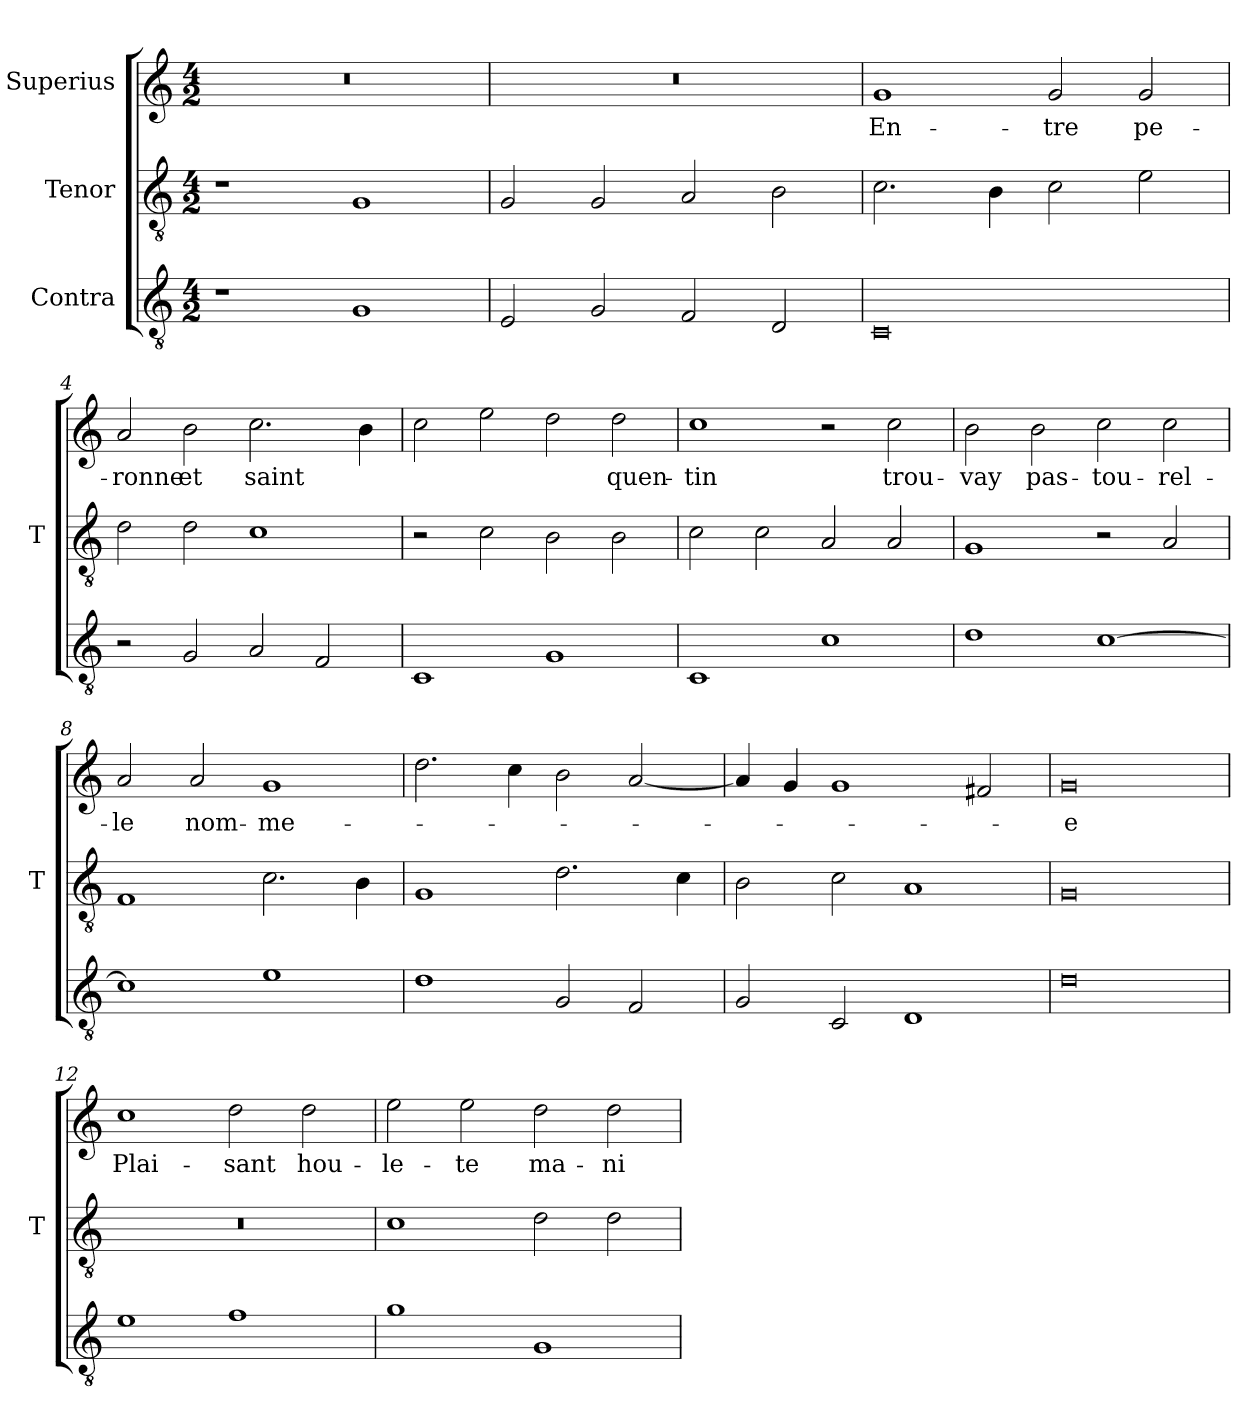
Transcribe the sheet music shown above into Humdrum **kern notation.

**kern	**kern	**kern	**text
*part3	*part2	*part1	*part1
*staff3	*staff2	*staff1	*staff1
*I"Contra	*I"Tenor	*I"Superius	*
*	*I'T	*	*
*clefGv2	*clefGv2	*clefG2	*
*M4/2	*M4/2	*M4/2	*
=1	=1	=1	=1
1r	1r	0r	.
1G	1G	.	.
=2	=2	=2	=2
2E	2G	0r	.
2G	2G	.	.
2F	2A	.	.
2D	2B	.	.
=3	=3	=3	=3
0C	2.c	1g	En-
.	4B	.	.
.	2c	2g	-tre
.	2e	2g	pe-
=4	=4	=4	=4
2r	2d	2a	-ronne
2G	2d	2b	-et
2A	1c	2.cc	-saint
2F	.	.	.
.	.	4b	.
=5	=5	=5	=5
1C	2r	2cc	.
.	2c	2ee	.
1G	2B	2dd	.
.	2B	2dd	quen-
=6	=6	=6	=6
1C	2c	1cc	-tin
.	2c	.	.
1c	2A	2r	.
.	2A	2cc	trou-
=7	=7	=7	=7
1d	1G	2b	-vay
.	.	2b	pas-
[1c	2r	2cc	-tou-
.	2A	2cc	-rel-
=8	=8	=8	=8
1c]	1F	2a	-le
.	.	2a	nom-
1e	2.c	1g	-me-
.	4B	.	.
=9	=9	=9	=9
1d	1G	2.dd	.
.	.	4cc	.
2G	2.d	2b	.
2F	.	[2a	.
.	4c	.	.
=10	=10	=10	=10
2G	2B	4a]	.
.	.	4g	.
2C	2c	1g	.
1D	1A	.	.
.	.	2f#X	.
=11	=11	=11	=11
0d	0G	0g	-e
=12	=12	=12	=12
1e	0r	1cc	Plai-
1f	.	2dd	-sant
.	.	2dd	hou-
=13	=13	=13	=13
1g	1c	2ee	-le-
.	.	2ee	-te
1G	2d	2dd	ma-
.	2d	2dd	-ni-
=	=	=	=
*-	*-	*-	*-
